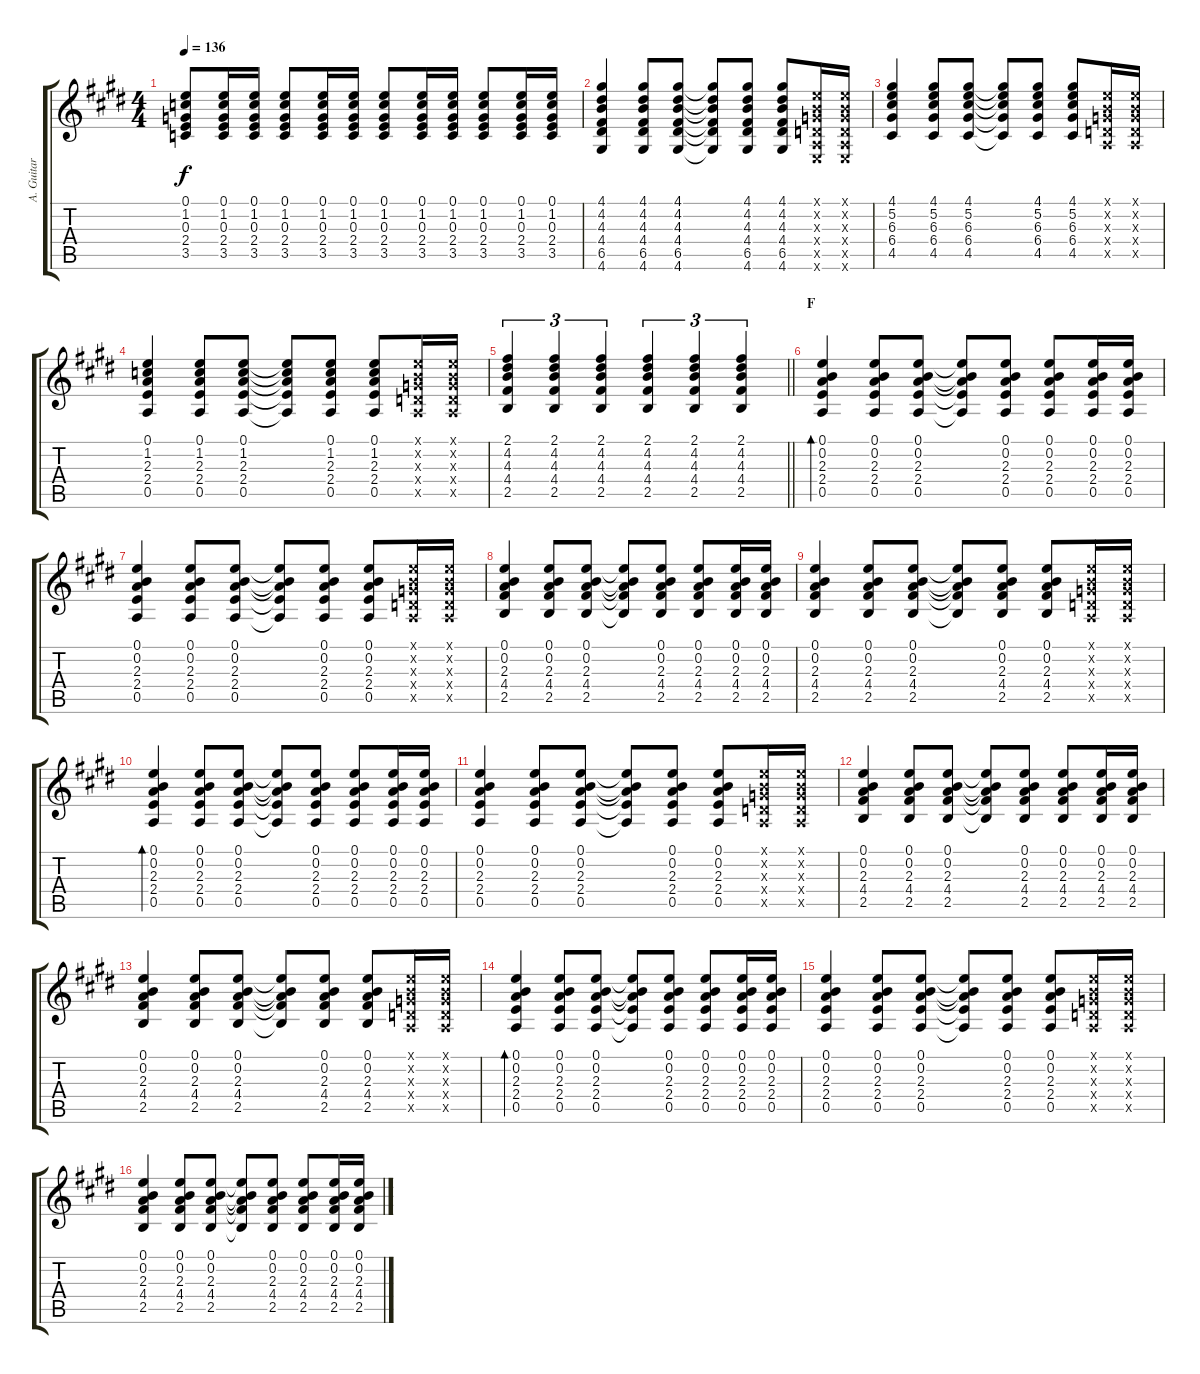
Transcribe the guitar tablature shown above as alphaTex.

\track ("A. Guitar" "A. Guitar") {instrument acousticguitarsteel}
\staff {score tabs}
\tuning (E4 B3 G3 D3 A2 E2) {hide}
\ts (4 4)
\tempo 136
\clef g2
\ks e
(0.1 1.2 0.3 2.4 3.5).8{dy f} (0.1 1.2 0.3 2.4 3.5).16 (0.1 1.2 0.3 2.4 3.5).16 (0.1 1.2 0.3 2.4 3.5).8 (0.1 1.2 0.3 2.4 3.5).16 (0.1 1.2 0.3 2.4 3.5).16 (0.1 1.2 0.3 2.4 3.5).8 (0.1 1.2 0.3 2.4 3.5).16 (0.1 1.2 0.3 2.4 3.5).16 (0.1 1.2 0.3 2.4 3.5).8 (0.1 1.2 0.3 2.4 3.5).16 (0.1 1.2 0.3 2.4 3.5).16 |
(4.1 4.2 4.3 4.4 6.5 4.6).4 (4.1 4.2 4.3 4.4 6.5 4.6).8 (4.1 4.2 4.3 4.4 6.5 4.6).8 (4.1{t} 4.2{t} 4.3{t} 4.4{t} 6.5{t} 4.6{t}).8 (4.1 4.2 4.3 4.4 6.5 4.6).8 (4.1 4.2 4.3 4.4 6.5 4.6).8 (0.1{x} 0.2{x} 0.3{x} 0.4{x} 0.5{x} 0.6{x}).16 (0.1{x} 0.2{x} 0.3{x} 0.4{x} 0.5{x} 0.6{x}).16 |
(4.1 5.2 6.3 6.4 4.5).4 (4.1 5.2 6.3 6.4 4.5).8 (4.1 5.2 6.3 6.4 4.5).8 (4.1{t} 5.2{t} 6.3{t} 6.4{t} 4.5{t}).8 (4.1 5.2 6.3 6.4 4.5).8 (4.1 5.2 6.3 6.4 4.5).8 (0.1{x} 0.2{x} 0.3{x} 0.4{x} 0.5{x}).16 (0.1{x} 0.2{x} 0.3{x} 0.4{x} 0.5{x}).16 |
(0.1 1.2 2.3 2.4 0.5).4 (0.1 1.2 2.3 2.4 0.5).8 (0.1 1.2 2.3 2.4 0.5).8 (0.1{t} 1.2{t} 2.3{t} 2.4{t} 0.5{t}).8 (0.1 1.2 2.3 2.4 0.5).8 (0.1 1.2 2.3 2.4 0.5).8 (0.1{x} 0.2{x} 0.3{x} 0.4{x} 0.5{x}).16 (0.1{x} 0.2{x} 0.3{x} 0.4{x} 0.5{x}).16 |
\barLineRight lightlight
(2.1 4.2 4.3 4.4 2.5).4{tu (3 2)} (2.1 4.2 4.3 4.4 2.5).4{tu (3 2)} (2.1 4.2 4.3 4.4 2.5).4{tu (3 2)} (2.1 4.2 4.3 4.4 2.5).4{tu (3 2)} (2.1 4.2 4.3 4.4 2.5).4{tu (3 2)} (2.1 4.2 4.3 4.4 2.5).4{tu (3 2)} |
\section ("" "F")
(0.1 0.2 2.3 2.4 0.5).4{bd 120} (0.1 0.2 2.3 2.4 0.5).8 (0.1 0.2 2.3 2.4 0.5).8 (0.1{t} 0.2{t} 2.3{t} 2.4{t} 0.5{t}).8 (0.1 0.2 2.3 2.4 0.5).8 (0.1 0.2 2.3 2.4 0.5).8 (0.1 0.2 2.3 2.4 0.5).16 (0.1 0.2 2.3 2.4 0.5).16 |
(0.1 0.2 2.3 2.4 0.5).4 (0.1 0.2 2.3 2.4 0.5).8 (0.1 0.2 2.3 2.4 0.5).8 (0.1{t} 0.2{t} 2.3{t} 2.4{t} 0.5{t}).8 (0.1 0.2 2.3 2.4 0.5).8 (0.1 0.2 2.3 2.4 0.5).8 (0.1{x} 0.2{x} 0.3{x} 0.4{x} 0.5{x}).16 (0.1{x} 0.2{x} 0.3{x} 0.4{x} 0.5{x}).16 |
(0.1 0.2 2.3 4.4 2.5).4 (0.1 0.2 2.3 4.4 2.5).8 (0.1 0.2 2.3 4.4 2.5).8 (0.1{t} 0.2{t} 2.3{t} 4.4{t} 2.5{t}).8 (0.1 0.2 2.3 4.4 2.5).8 (0.1 0.2 2.3 4.4 2.5).8 (0.1 0.2 2.3 4.4 2.5).16 (0.1 0.2 2.3 4.4 2.5).16 |
(0.1 0.2 2.3 4.4 2.5).4 (0.1 0.2 2.3 4.4 2.5).8 (0.1 0.2 2.3 4.4 2.5).8 (0.1{t} 0.2{t} 2.3{t} 4.4{t} 2.5{t}).8 (0.1 0.2 2.3 4.4 2.5).8 (0.1 0.2 2.3 4.4 2.5).8 (0.1{x} 0.2{x} 0.3{x} 0.4{x} 0.5{x}).16 (0.1{x} 0.2{x} 0.3{x} 0.4{x} 0.5{x}).16 |
(0.1 0.2 2.3 2.4 0.5).4{bd 120} (0.1 0.2 2.3 2.4 0.5).8 (0.1 0.2 2.3 2.4 0.5).8 (0.1{t} 0.2{t} 2.3{t} 2.4{t} 0.5{t}).8 (0.1 0.2 2.3 2.4 0.5).8 (0.1 0.2 2.3 2.4 0.5).8 (0.1 0.2 2.3 2.4 0.5).16 (0.1 0.2 2.3 2.4 0.5).16 |
(0.1 0.2 2.3 2.4 0.5).4 (0.1 0.2 2.3 2.4 0.5).8 (0.1 0.2 2.3 2.4 0.5).8 (0.1{t} 0.2{t} 2.3{t} 2.4{t} 0.5{t}).8 (0.1 0.2 2.3 2.4 0.5).8 (0.1 0.2 2.3 2.4 0.5).8 (0.1{x} 0.2{x} 0.3{x} 0.4{x} 0.5{x}).16 (0.1{x} 0.2{x} 0.3{x} 0.4{x} 0.5{x}).16 |
(0.1 0.2 2.3 4.4 2.5).4 (0.1 0.2 2.3 4.4 2.5).8 (0.1 0.2 2.3 4.4 2.5).8 (0.1{t} 0.2{t} 2.3{t} 4.4{t} 2.5{t}).8 (0.1 0.2 2.3 4.4 2.5).8 (0.1 0.2 2.3 4.4 2.5).8 (0.1 0.2 2.3 4.4 2.5).16 (0.1 0.2 2.3 4.4 2.5).16 |
(0.1 0.2 2.3 4.4 2.5).4 (0.1 0.2 2.3 4.4 2.5).8 (0.1 0.2 2.3 4.4 2.5).8 (0.1{t} 0.2{t} 2.3{t} 4.4{t} 2.5{t}).8 (0.1 0.2 2.3 4.4 2.5).8 (0.1 0.2 2.3 4.4 2.5).8 (0.1{x} 0.2{x} 0.3{x} 0.4{x} 0.5{x}).16 (0.1{x} 0.2{x} 0.3{x} 0.4{x} 0.5{x}).16 |
(0.1 0.2 2.3 2.4 0.5).4{bd 120} (0.1 0.2 2.3 2.4 0.5).8 (0.1 0.2 2.3 2.4 0.5).8 (0.1{t} 0.2{t} 2.3{t} 2.4{t} 0.5{t}).8 (0.1 0.2 2.3 2.4 0.5).8 (0.1 0.2 2.3 2.4 0.5).8 (0.1 0.2 2.3 2.4 0.5).16 (0.1 0.2 2.3 2.4 0.5).16 |
(0.1 0.2 2.3 2.4 0.5).4 (0.1 0.2 2.3 2.4 0.5).8 (0.1 0.2 2.3 2.4 0.5).8 (0.1{t} 0.2{t} 2.3{t} 2.4{t} 0.5{t}).8 (0.1 0.2 2.3 2.4 0.5).8 (0.1 0.2 2.3 2.4 0.5).8 (0.1{x} 0.2{x} 0.3{x} 0.4{x} 0.5{x}).16 (0.1{x} 0.2{x} 0.3{x} 0.4{x} 0.5{x}).16 |
(0.1 0.2 2.3 4.4 2.5).4 (0.1 0.2 2.3 4.4 2.5).8 (0.1 0.2 2.3 4.4 2.5).8 (0.1{t} 0.2{t} 2.3{t} 4.4{t} 2.5{t}).8 (0.1 0.2 2.3 4.4 2.5).8 (0.1 0.2 2.3 4.4 2.5).8 (0.1 0.2 2.3 4.4 2.5).16 (0.1 0.2 2.3 4.4 2.5).16
